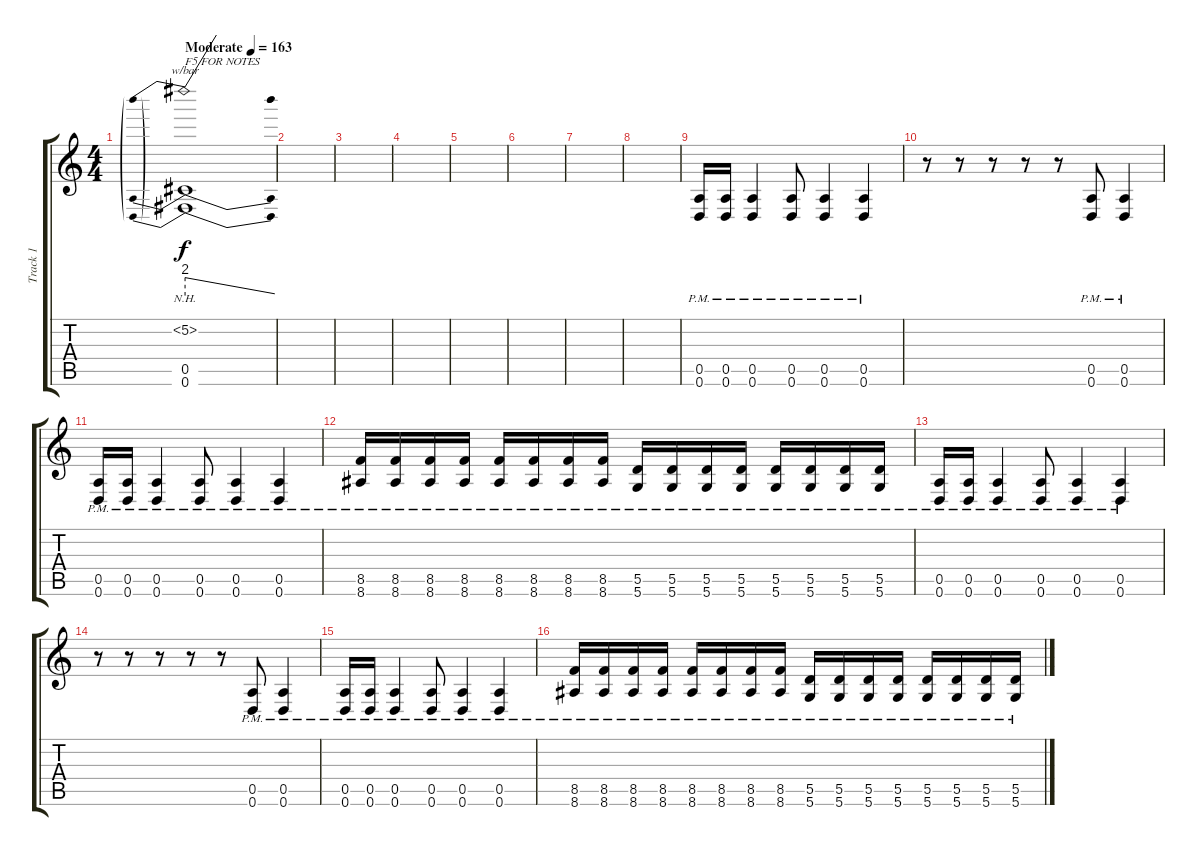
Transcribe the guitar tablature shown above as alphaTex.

\track ("Track 1" "Track 1") {instrument distortionguitar}
\staff {score tabs}
\tuning (E4 B3 G3 D3 A2 D2) {hide}
\ts (4 4)
\tempo (163 "Moderate")
\clef g2
\ks c
(5.2{nh} 0.5 0.6).1{tbe (predivedive default 0 8 60 0) txt "F5 FOR NOTES" dy f instrument distortionguitar} |
|
|
|
|
|
|
|
(0.5{pm} 0.6{pm}).16 (0.5{pm} 0.6{pm}).16 (0.5{pm} 0.6{pm}).4 (0.5{pm} 0.6{pm}).8 (0.5{pm} 0.6{pm}).4 (0.5{pm} 0.6{pm}).4 |
r.8 r.8 r.8 r.8 r.8 (0.5{pm} 0.6{pm}).8 (0.5{pm} 0.6{pm}).4 |
(0.5{pm} 0.6{pm}).16 (0.5{pm} 0.6{pm}).16 (0.5{pm} 0.6{pm}).4 (0.5{pm} 0.6{pm}).8 (0.5{pm} 0.6{pm}).4 (0.5{pm} 0.6{pm}).4 |
(8.5{pm} 8.6{pm}).16 (8.5{pm} 8.6{pm}).16 (8.5{pm} 8.6{pm}).16 (8.5{pm} 8.6{pm}).16 (8.5{pm} 8.6{pm}).16 (8.5{pm} 8.6{pm}).16 (8.5{pm} 8.6{pm}).16 (8.5{pm} 8.6{pm}).16 (5.5{pm} 5.6{pm}).16 (5.5{pm} 5.6{pm}).16 (5.5{pm} 5.6{pm}).16 (5.5{pm} 5.6{pm}).16 (5.5{pm} 5.6{pm}).16 (5.5{pm} 5.6{pm}).16 (5.5{pm} 5.6{pm}).16 (5.5{pm} 5.6{pm}).16 |
(0.5{pm} 0.6{pm}).16 (0.5{pm} 0.6{pm}).16 (0.5{pm} 0.6{pm}).4 (0.5{pm} 0.6{pm}).8 (0.5{pm} 0.6{pm}).4 (0.5{pm} 0.6{pm}).4 |
r.8 r.8 r.8 r.8 r.8 (0.5{pm} 0.6{pm}).8 (0.5{pm} 0.6{pm}).4 |
(0.5{pm} 0.6{pm}).16 (0.5{pm} 0.6{pm}).16 (0.5{pm} 0.6{pm}).4 (0.5{pm} 0.6{pm}).8 (0.5{pm} 0.6{pm}).4 (0.5{pm} 0.6{pm}).4 |
(8.5{pm} 8.6{pm}).16 (8.5{pm} 8.6{pm}).16 (8.5{pm} 8.6{pm}).16 (8.5{pm} 8.6{pm}).16 (8.5{pm} 8.6{pm}).16 (8.5{pm} 8.6{pm}).16 (8.5{pm} 8.6{pm}).16 (8.5{pm} 8.6{pm}).16 (5.5{pm} 5.6{pm}).16 (5.5{pm} 5.6{pm}).16 (5.5{pm} 5.6{pm}).16 (5.5{pm} 5.6{pm}).16 (5.5{pm} 5.6{pm}).16 (5.5{pm} 5.6{pm}).16 (5.5{pm} 5.6{pm}).16 (5.5{pm} 5.6{pm}).16
